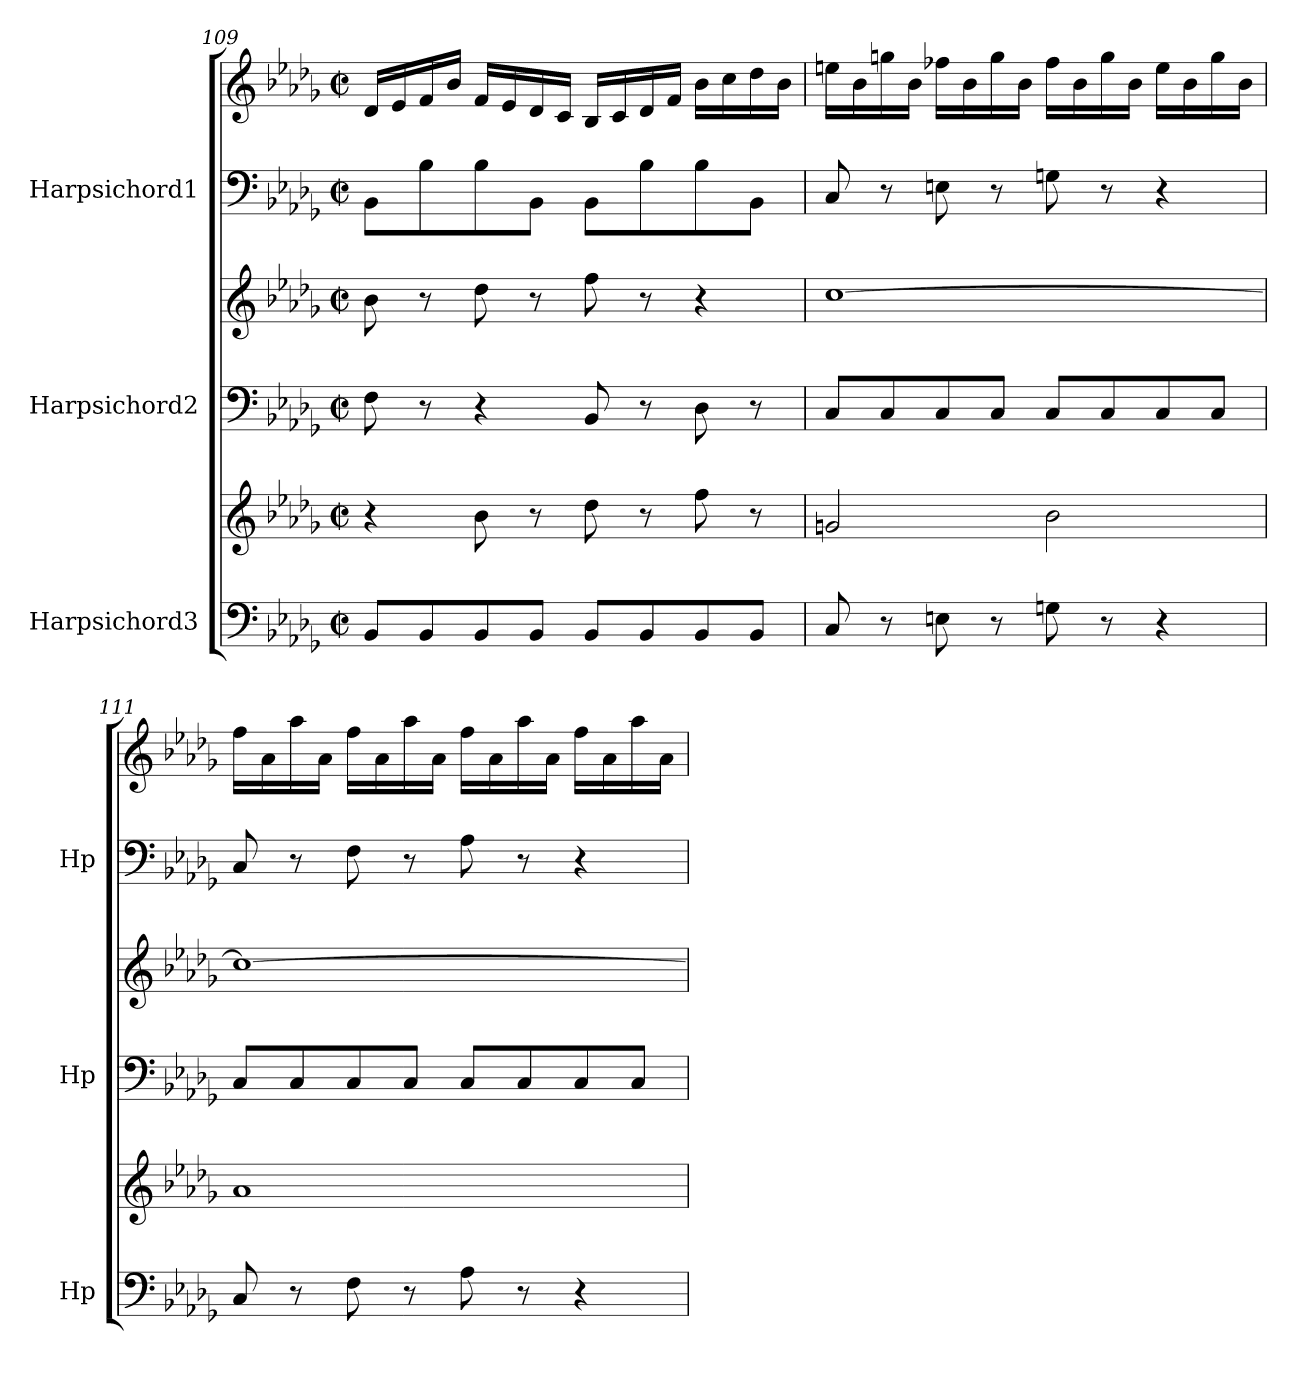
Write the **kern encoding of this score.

**kern	**kern	**kern	**kern	**kern	**kern
*part3	*part3	*part2	*part2	*part1	*part1
*staff6	*staff5	*staff4	*staff3	*staff2	*staff1
*I"Harpsichord3	*	*I"Harpsichord2	*	*I"Harpsichord1	*
*I'Hp	*	*I'Hp	*	*I'Hp	*
*clefF4	*clefG2	*clefF4	*clefG2	*clefF4	*clefG2
*k[b-e-a-d-g-]	*k[b-e-a-d-g-]	*k[b-e-a-d-g-]	*k[b-e-a-d-g-]	*k[b-e-a-d-g-]	*k[b-e-a-d-g-]
*M4/4	*M4/4	*M4/4	*M4/4	*M4/4	*M4/4
*met(c|)	*met(c|)	*met(c|)	*met(c|)	*met(c|)	*met(c|)
=109	=109	=109	=109	=109	=109
8BB-/L	4r	8F\	8b-\	8BB-\L	16d-/LL
.	.	.	.	.	16e-/
8BB-/	.	8r	8r	8B-\	16f/
.	.	.	.	.	16b-/JJ
8BB-/	8b-\	4r	8dd-\	8B-\	16f/LL
.	.	.	.	.	16e-/
8BB-/J	8r	.	8r	8BB-\J	16d-/
.	.	.	.	.	16c/JJ
8BB-/L	8dd-\	8BB-/	8ff\	8BB-\L	16B-/LL
.	.	.	.	.	16c/
8BB-/	8r	8r	8r	8B-\	16d-/
.	.	.	.	.	16f/JJ
8BB-/	8ff\	8D-\	4r	8B-\	16b-\LL
.	.	.	.	.	16cc\
8BB-/J	8r	8r	.	8BB-\J	16dd-\
.	.	.	.	.	16b-\JJ
=110	=110	=110	=110	=110	=110
8C/	2gn/	8C/L	[1cc	8C/	16een\LL
.	.	.	.	.	16b-\
8r	.	8C/	.	8r	16ggn\
.	.	.	.	.	16b-\JJ
8En\	.	8C/	.	8En\	16ff-X\LL
.	.	.	.	.	16b-\
8r	.	8C/J	.	8r	16gg\
.	.	.	.	.	16b-\JJ
8Gn\	2b-\	8C/L	.	8Gn\	16ff-\LL
.	.	.	.	.	16b-\
8r	.	8C/	.	8r	16gg\
.	.	.	.	.	16b-\JJ
4r	.	8C/	.	4r	16ee\LL
.	.	.	.	.	16b-\
.	.	8C/J	.	.	16gg\
.	.	.	.	.	16b-\JJ
!!LO:LB:g=z
=111	=111	=111	=111	=111	=111
8C/	1a-	8C/L	1cc_	8C/	16ff\LL
.	.	.	.	.	16a-\
8r	.	8C/	.	8r	16aa-\
.	.	.	.	.	16a-\JJ
8F\	.	8C/	.	8F\	16ff\LL
.	.	.	.	.	16a-\
8r	.	8C/J	.	8r	16aa-\
.	.	.	.	.	16a-\JJ
8A-\	.	8C/L	.	8A-\	16ff\LL
.	.	.	.	.	16a-\
8r	.	8C/	.	8r	16aa-\
.	.	.	.	.	16a-\JJ
4r	.	8C/	.	4r	16ff\LL
.	.	.	.	.	16a-\
.	.	8C/J	.	.	16aa-\
.	.	.	.	.	16a-\JJ
=	=	=	=	=	=
*-	*-	*-	*-	*-	*-
